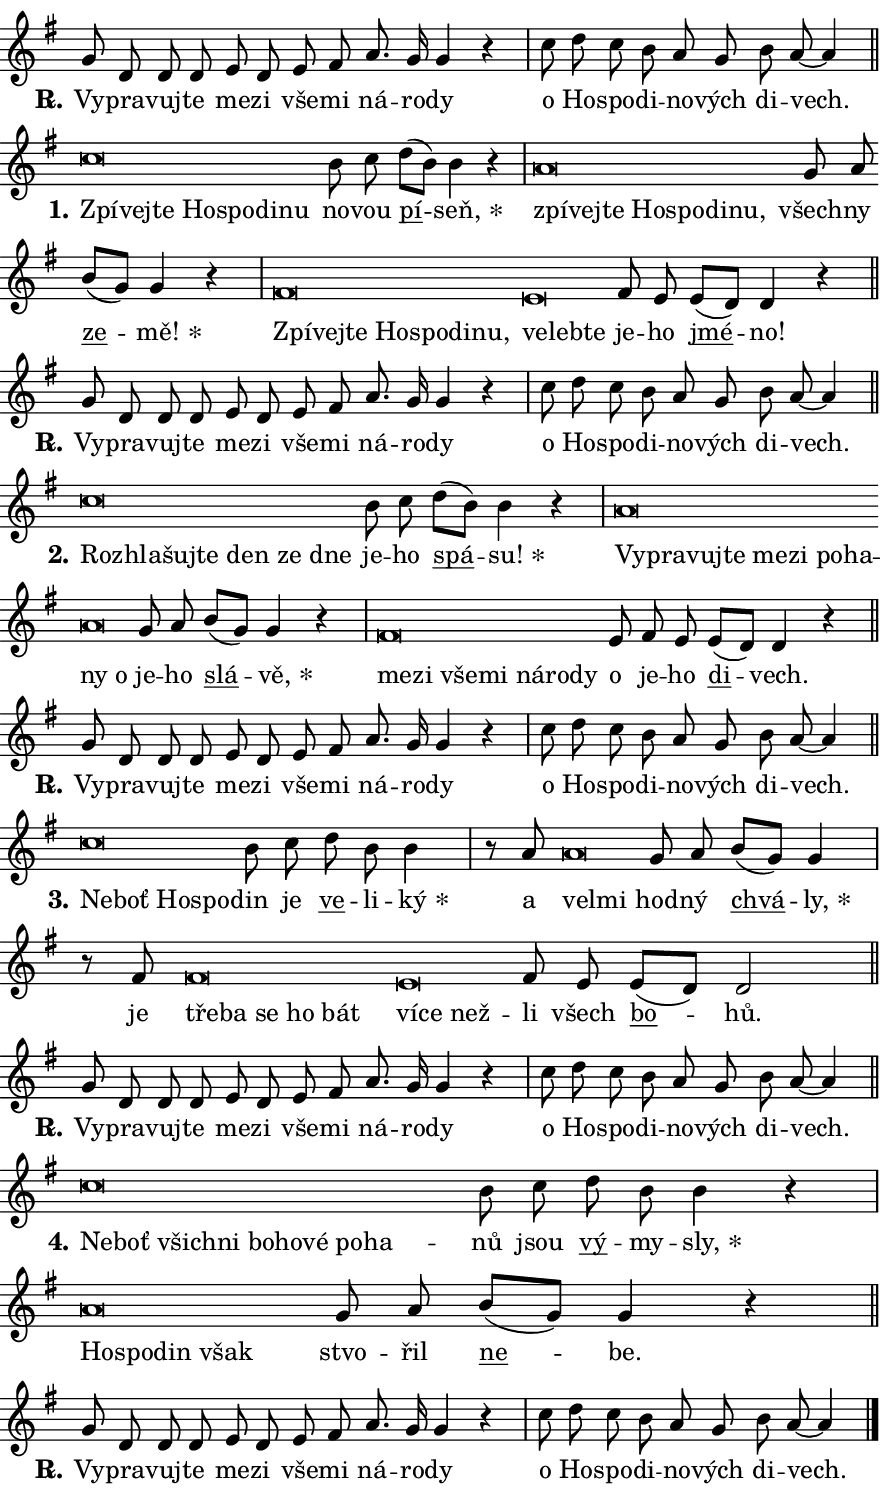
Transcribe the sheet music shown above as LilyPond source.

\version "2.24.0"
\header { tagline = "" }
\paper {
  indent = 0\cm
  top-margin = 0\cm
  right-margin = 0.13\cm % to fit lyric hyphens
  bottom-margin = 0\cm
  left-margin = 0\cm
  paper-width = 15\cm
  page-breaking = #ly:one-page-breaking
  system-system-spacing.basic-distance = #11
  score-system-spacing.basic-distance = #11
  ragged-last = ##f
}


%% Author: Thomas Morley
%% https://lists.gnu.org/archive/html/lilypond-user/2020-05/msg00002.html
#(define (line-position grob)
"Returns position of @var[grob} in current system:
   @code{'start}, if at first time-step
   @code{'end}, if at last time-step
   @code{'middle} otherwise
"
  (let* ((col (ly:item-get-column grob))
         (ln (ly:grob-object col 'left-neighbor))
         (rn (ly:grob-object col 'right-neighbor))
         (col-to-check-left (if (ly:grob? ln) ln col))
         (col-to-check-right (if (ly:grob? rn) rn col))
         (break-dir-left
           (and
             (ly:grob-property col-to-check-left 'non-musical #f)
             (ly:item-break-dir col-to-check-left)))
         (break-dir-right
           (and
             (ly:grob-property col-to-check-right 'non-musical #f)
             (ly:item-break-dir col-to-check-right))))
        (cond ((eqv? 1 break-dir-left) 'start)
              ((eqv? -1 break-dir-right) 'end)
              (else 'middle))))

#(define (tranparent-at-line-position vctor)
  (lambda (grob)
  "Relying on @code{line-position} select the relevant enry from @var{vctor}.
Used to determine transparency,"
    (case (line-position grob)
      ((end) (not (vector-ref vctor 0)))
      ((middle) (not (vector-ref vctor 1)))
      ((start) (not (vector-ref vctor 2))))))

noteHeadBreakVisibility =
#(define-music-function (break-visibility)(vector?)
"Makes @code{NoteHead}s transparent relying on @var{break-visibility}"
#{
  \override NoteHead.transparent =
    #(tranparent-at-line-position break-visibility)
#})

#(define delete-ledgers-for-transparent-note-heads
  (lambda (grob)
    "Reads whether a @code{NoteHead} is transparent.
If so this @code{NoteHead} is removed from @code{'note-heads} from
@var{grob}, which is supposed to be @code{LedgerLineSpanner}.
As a result ledgers are not printed for this @code{NoteHead}"
    (let* ((nhds-array (ly:grob-object grob 'note-heads))
           (nhds-list
             (if (ly:grob-array? nhds-array)
                 (ly:grob-array->list nhds-array)
                 '()))
           ;; Relies on the transparent-property being done before
           ;; Staff.LedgerLineSpanner.after-line-breaking is executed.
           ;; This is fragile ...
           (to-keep
             (remove
               (lambda (nhd)
                 (ly:grob-property nhd 'transparent #f))
               nhds-list)))
      ;; TODO find a better method to iterate over grob-arrays, similiar
      ;; to filter/remove etc for lists
      ;; For now rebuilt from scratch
      (set! (ly:grob-object grob 'note-heads)  '())
      (for-each
        (lambda (nhd)
          (ly:pointer-group-interface::add-grob grob 'note-heads nhd))
        to-keep))))

squashNotes = {
  \override NoteHead.X-extent = #'(-0.2 . 0.2)
  \override NoteHead.Y-extent = #'(-0.75 . 0)
  \override NoteHead.stencil =
    #(lambda (grob)
       (let ((pos (ly:grob-property grob 'staff-position)))
         (begin
           (if (< pos -7) (display "ERROR: Lower brevis then expected\n") (display ""))
           (if (<= pos -6) ly:text-interface::print ly:note-head::print))))
}
unSquashNotes = {
  \revert NoteHead.X-extent
  \revert NoteHead.Y-extent
  \revert NoteHead.stencil
}

hideNotes = \noteHeadBreakVisibility #begin-of-line-visible
unHideNotes = \noteHeadBreakVisibility #all-visible

% work-around for resetting accidentals
% https://lilypond.org/doc/v2.23/Documentation/notation/displaying-rhythms#unmetered-music
cadenzaMeasure = {
  \cadenzaOff
  \partial 1024 s1024
  \cadenzaOn
}

#(define-markup-command (accent layout props text) (markup?)
  "Underline accented syllable"
  (interpret-markup layout props
    #{\markup \override #'(offset . 4.3) \underline { #text }#}))

responsum = \markup \concat {
  "R" \hspace #-1.05 \path #0.1 #'((moveto 0 0.07) (lineto 0.9 0.8)) \hspace #0.05 "."
}

spaceSize = #0.6828661417322834 % exact space size for TeX Gyre Schola

\layout {
  \context {
    \Staff
    \remove "Time_signature_engraver"
    \override LedgerLineSpanner.after-line-breaking = #delete-ledgers-for-transparent-note-heads
  }
  \context {
    \Lyrics {
      \override LyricSpace.minimum-distance = \spaceSize
      \override LyricText.font-name = #"TeX Gyre Schola"
      \override LyricText.font-size = 1
      \override StanzaNumber.font-name = #"TeX Gyre Schola Bold"
      \override StanzaNumber.font-size = 1
    }
  }
  \context {
    \Score 
    \override NoteHead.text =
      #(lambda (grob) 
        (let ((pos (ly:grob-property grob 'staff-position)))
          #{\markup {
            \combine
              \halign #-0.55 \raise #(if (= pos -6) 0 0.5) \override #'(thickness . 2) \draw-line #'(3.2 . 0)
              \musicglyph "noteheads.sM1"
          }#}))
  }
}

% magnetic-lyrics.ily
%
%   written by
%     Jean Abou Samra <jean@abou-samra.fr>
%     Werner Lemberg <wl@gnu.org>
%
%   adapted by
%     Jiri Hon <jiri.hon@gmail.com>
%
% Version 2022-Apr-15

% https://www.mail-archive.com/lilypond-user@gnu.org/msg149350.html

#(define (Left_hyphen_pointer_engraver context)
   "Collect syllable-hyphen-syllable occurrences in lyrics and store
them in properties.  This engraver only looks to the left.  For
example, if the lyrics input is @code{foo -- bar}, it does the
following.

@itemize @bullet
@item
Set the @code{text} property of the @code{LyricHyphen} grob between
@q{foo} and @q{bar} to @code{foo}.

@item
Set the @code{left-hyphen} property of the @code{LyricText} grob with
text @q{foo} to the @code{LyricHyphen} grob between @q{foo} and
@q{bar}.
@end itemize

Use this auxiliary engraver in combination with the
@code{lyric-@/text::@/apply-@/magnetic-@/offset!} hook."
   (let ((hyphen #f)
         (text #f))
     (make-engraver
      (acknowledgers
       ((lyric-syllable-interface engraver grob source-engraver)
        (set! text grob)))
      (end-acknowledgers
       ((lyric-hyphen-interface engraver grob source-engraver)
        ;(when (not (grob::has-interface grob 'lyric-space-interface))
          (set! hyphen grob)));)
      ((stop-translation-timestep engraver)
       (when (and text hyphen)
         (ly:grob-set-object! text 'left-hyphen hyphen))
       (set! text #f)
       (set! hyphen #f)))))

#(define (lyric-text::apply-magnetic-offset! grob)
   "If the space between two syllables is less than the value in
property @code{LyricText@/.details@/.squash-threshold}, move the right
syllable to the left so that it gets concatenated with the left
syllable.

Use this function as a hook for
@code{LyricText@/.after-@/line-@/breaking} if the
@code{Left_@/hyphen_@/pointer_@/engraver} is active."
   (let ((hyphen (ly:grob-object grob 'left-hyphen #f)))
     (when hyphen
       (let ((left-text (ly:spanner-bound hyphen LEFT)))
         (when (grob::has-interface left-text 'lyric-syllable-interface)
           (let* ((common (ly:grob-common-refpoint grob left-text X))
                  (this-x-ext (ly:grob-extent grob common X))
                  (left-x-ext
                   (begin
                     ;; Trigger magnetism for left-text.
                     (ly:grob-property left-text 'after-line-breaking)
                     (ly:grob-extent left-text common X)))
                  ;; `delta` is the gap width between two syllables.
                  (delta (- (interval-start this-x-ext)
                            (interval-end left-x-ext)))
                  (details (ly:grob-property grob 'details))
                  (threshold (assoc-get 'squash-threshold details 0.2)))
             (when (< delta threshold)
               (let* (;; We have to manipulate the input text so that
                      ;; ligatures crossing syllable boundaries are not
                      ;; disabled.  For languages based on the Latin
                      ;; script this is essentially a beautification.
                      ;; However, for non-Western scripts it can be a
                      ;; necessity.
                      (lt (ly:grob-property left-text 'text))
                      (rt (ly:grob-property grob 'text))
                      (is-space (grob::has-interface hyphen 'lyric-space-interface))
                      (space (if is-space " " ""))
                      (extra-delta (if is-space spaceSize 0))
                      ;; Append new syllable.
                      (ltrt-space (if (and (string? lt) (string? rt))
                                (string-append lt space rt)
                                (make-concat-markup (list lt space rt))))
                      ;; Right-align `ltrt` to the right side.
                      (ltrt-space-markup (grob-interpret-markup
                               grob
                               (make-translate-markup
                                (cons (interval-length this-x-ext) 0)
                                (make-right-align-markup ltrt-space)))))
                 (begin
                   ;; Don't print `left-text`.
                   (ly:grob-set-property! left-text 'stencil #f)
                   ;; Set text and stencil (which holds all collected
                   ;; syllables so far) and shift it to the left.
                   (ly:grob-set-property! grob 'text ltrt-space)
                   (ly:grob-set-property! grob 'stencil ltrt-space-markup)
                   (ly:grob-translate-axis! grob (- (- delta extra-delta)) X))))))))))


#(define (lyric-hyphen::displace-bounds-first grob)
   ;; Make very sure this callback isn't triggered too early.
   (let ((left (ly:spanner-bound grob LEFT))
         (right (ly:spanner-bound grob RIGHT)))
     (ly:grob-property left 'after-line-breaking)
     (ly:grob-property right 'after-line-breaking)
     (ly:lyric-hyphen::print grob)))

squashThreshold = #0.4

\layout {
  \context {
    \Lyrics
    \consists #Left_hyphen_pointer_engraver
    \override LyricText.after-line-breaking =
      #lyric-text::apply-magnetic-offset!
    \override LyricHyphen.stencil = #lyric-hyphen::displace-bounds-first
    \override LyricText.details.squash-threshold = \squashThreshold
    \override LyricHyphen.minimum-distance = 0
    \override LyricHyphen.minimum-length = \squashThreshold
  }
}

squashText = \override LyricText.details.squash-threshold = 9999
unSquashText = \override LyricText.details.squash-threshold = \squashThreshold

leftText = \override LyricText.self-alignment-X = #LEFT
unLeftText = \revert LyricText.self-alignment-X

starOffset = #(lambda (grob) 
                (let ((x_offset (ly:self-alignment-interface::aligned-on-x-parent grob)))
                  (if (= x_offset 0) 0 (+ x_offset 1.2))))

star = #(define-music-function (syllable)(string?)
"Append star separator at the end of a syllable"
#{
  \once \override LyricText.X-offset = #starOffset
  \lyricmode { \markup {
    #syllable
    \override #'((font-name . "TeX Gyre Schola Bold")) \hspace #0.2 \lower #0.65 \larger "*"
  } }
#})

starAccent = #(define-music-function (syllable)(string?)
"Append star separator at the end of a syllable and make accent"
#{
  \once \override LyricText.X-offset = #starOffset
  \lyricmode { \markup {
    \accent #syllable
    \override #'((font-name . "TeX Gyre Schola Bold")) \hspace #0.2 \lower #0.65 \larger "*"
  } }
#})

breath = #(define-music-function (syllable)(string?)
"Append breathing indicator at the end of a syllable"
#{
  \lyricmode { \markup { #syllable "+" } }
#})

optionalBreath = #(define-music-function (syllable)(string?)
"Append optional breathing indicator at the end of a syllable"
#{
  \lyricmode { \markup { #syllable "(+)" } }
#})


\score {
    <<
        \new Voice = "melody" { \cadenzaOn \key g \major \relative { g'8 d d d e d e fis \bar "" a8. g16 g4 r \cadenzaMeasure \bar "|" c8 d c b \bar "" a g b a~ a4 \cadenzaMeasure \bar "||" \break } }
        \new Lyrics \lyricsto "melody" { \lyricmode { \set stanza = \responsum
Vy -- pra -- vuj -- te me -- zi vše -- mi ná -- ro -- dy o Ho -- spo -- di -- no -- vých di -- vech. } }
    >>
    \layout {}
}

\score {
    <<
        \new Voice = "melody" { \cadenzaOn \key g \major \relative { \squashNotes c''\breve*1/16 \hideNotes \breve*1/16 \bar "" \breve*1/16 \bar "" \breve*1/16 \bar "" \breve*1/16 \bar "" \breve*1/16 \breve*1/16 \bar "" \unHideNotes \unSquashNotes b8 c \bar "" d[( b)] b4 r \cadenzaMeasure \bar "|" \squashNotes a\breve*1/16 \hideNotes \breve*1/16 \bar "" \breve*1/16 \bar "" \breve*1/16 \bar "" \breve*1/16 \bar "" \breve*1/16 \breve*1/16 \bar "" \unHideNotes \unSquashNotes g8 a \bar "" b[( g)] g4 r \cadenzaMeasure \bar "|" \squashNotes fis\breve*1/16 \hideNotes \breve*1/16 \bar "" \breve*1/16 \bar "" \breve*1/16 \bar "" \breve*1/16 \bar "" \breve*1/16 \breve*1/16 \bar "" \unHideNotes \unSquashNotes \squashNotes e\breve*1/16 \hideNotes \breve*1/16 \breve*1/16 \bar "" \unHideNotes \unSquashNotes fis8 e \bar "" e[( d)] d4 r \cadenzaMeasure \bar "||" \break } }
        \new Lyrics \lyricsto "melody" { \lyricmode { \set stanza = "1."
\leftText Zpí -- \squashText vej -- te Ho -- spo -- di -- nu \unLeftText \unSquashText no -- vou \markup \accent pí -- \star seň, \leftText zpí -- \squashText vej -- te Ho -- spo -- di -- nu, \unLeftText \unSquashText všech -- ny \markup \accent ze -- \star mě! \leftText Zpí -- \squashText vej -- te Ho -- spo -- di -- nu, \unSquashText ve -- \squashText leb -- te \unLeftText \unSquashText je -- ho \markup \accent jmé -- no! } }
    >>
    \layout {}
}

\score {
    <<
        \new Voice = "melody" { \cadenzaOn \key g \major \relative { g'8 d d d e d e fis \bar "" a8. g16 g4 r \cadenzaMeasure \bar "|" c8 d c b \bar "" a g b a~ a4 \cadenzaMeasure \bar "||" \break } }
        \new Lyrics \lyricsto "melody" { \lyricmode { \set stanza = \responsum
Vy -- pra -- vuj -- te me -- zi vše -- mi ná -- ro -- dy o Ho -- spo -- di -- no -- vých di -- vech. } }
    >>
    \layout {}
}

\score {
    <<
        \new Voice = "melody" { \cadenzaOn \key g \major \relative { \squashNotes c''\breve*1/16 \hideNotes \breve*1/16 \bar "" \breve*1/16 \bar "" \breve*1/16 \bar "" \breve*1/16 \bar "" \breve*1/16 \breve*1/16 \bar "" \unHideNotes \unSquashNotes b8 c \bar "" d[( b)] b4 r \cadenzaMeasure \bar "|" \squashNotes a\breve*1/16 \hideNotes \breve*1/16 \bar "" \breve*1/16 \bar "" \breve*1/16 \bar "" \breve*1/16 \bar "" \breve*1/16 \bar "" \breve*1/16 \bar "" \breve*1/16 \bar "" \breve*1/16 \breve*1/16 \bar "" \unHideNotes \unSquashNotes g8 a \bar "" b[( g)] g4 r \cadenzaMeasure \bar "|" \squashNotes fis\breve*1/16 \hideNotes \breve*1/16 \bar "" \breve*1/16 \bar "" \breve*1/16 \bar "" \breve*1/16 \bar "" \breve*1/16 \breve*1/16 \bar "" \unHideNotes \unSquashNotes e8 fis8 e \bar "" e[( d)] d4 r \cadenzaMeasure \bar "||" \break } }
        \new Lyrics \lyricsto "melody" { \lyricmode { \set stanza = "2."
\leftText Roz -- \squashText hla -- šuj -- te den ze dne \unLeftText \unSquashText je -- ho \markup \accent spá -- \star su! \leftText Vy -- \squashText pra -- vuj -- te me -- zi po -- ha -- ny o \unLeftText \unSquashText je -- ho \markup \accent slá -- \star vě, \leftText me -- \squashText zi vše -- mi ná -- ro -- dy \unLeftText \unSquashText o je -- ho \markup \accent di -- vech. } }
    >>
    \layout {}
}

\score {
    <<
        \new Voice = "melody" { \cadenzaOn \key g \major \relative { g'8 d d d e d e fis \bar "" a8. g16 g4 r \cadenzaMeasure \bar "|" c8 d c b \bar "" a g b a~ a4 \cadenzaMeasure \bar "||" \break } }
        \new Lyrics \lyricsto "melody" { \lyricmode { \set stanza = \responsum
Vy -- pra -- vuj -- te me -- zi vše -- mi ná -- ro -- dy o Ho -- spo -- di -- no -- vých di -- vech. } }
    >>
    \layout {}
}

\score {
    <<
        \new Voice = "melody" { \cadenzaOn \key g \major \relative { \squashNotes c''\breve*1/16 \hideNotes \breve*1/16 \bar "" \breve*1/16 \breve*1/16 \bar "" \unHideNotes \unSquashNotes b8 c \bar "" d b b4 \cadenzaMeasure \bar "|" r8 a8 \squashNotes a\breve*1/16 \hideNotes \breve*1/16 \bar "" \unHideNotes \unSquashNotes g8 a \bar "" b[( g)] g4 \cadenzaMeasure \bar "|" r8 fis8 \squashNotes fis\breve*1/16 \hideNotes \breve*1/16 \bar "" \breve*1/16 \bar "" \breve*1/16 \breve*1/16 \bar "" \unHideNotes \unSquashNotes \squashNotes e\breve*1/16 \hideNotes \breve*1/16 \breve*1/16 \bar "" \unHideNotes \unSquashNotes fis8 e \bar "" e[( d)] d2 \cadenzaMeasure \bar "||" \break } }
        \new Lyrics \lyricsto "melody" { \lyricmode { \set stanza = "3."
\leftText Ne -- \squashText boť Ho -- spo -- \unLeftText \unSquashText din je \markup \accent ve -- li -- \star ký a \leftText vel -- \squashText mi \unLeftText \unSquashText hod -- ný \markup \accent chvá -- \star ly, je \leftText tře -- \squashText ba se ho bát \unSquashText ví -- \squashText ce než -- \unLeftText \unSquashText li všech \markup \accent bo -- hů. } }
    >>
    \layout {}
}

\score {
    <<
        \new Voice = "melody" { \cadenzaOn \key g \major \relative { g'8 d d d e d e fis \bar "" a8. g16 g4 r \cadenzaMeasure \bar "|" c8 d c b \bar "" a g b a~ a4 \cadenzaMeasure \bar "||" \break } }
        \new Lyrics \lyricsto "melody" { \lyricmode { \set stanza = \responsum
Vy -- pra -- vuj -- te me -- zi vše -- mi ná -- ro -- dy o Ho -- spo -- di -- no -- vých di -- vech. } }
    >>
    \layout {}
}

\score {
    <<
        \new Voice = "melody" { \cadenzaOn \key g \major \relative { \squashNotes c''\breve*1/16 \hideNotes \breve*1/16 \bar "" \breve*1/16 \bar "" \breve*1/16 \bar "" \breve*1/16 \bar "" \breve*1/16 \bar "" \breve*1/16 \bar "" \breve*1/16 \breve*1/16 \bar "" \unHideNotes \unSquashNotes b8 c \bar "" d b b4 r \cadenzaMeasure \bar "|" \squashNotes a\breve*1/16 \hideNotes \breve*1/16 \bar "" \breve*1/16 \breve*1/16 \bar "" \unHideNotes \unSquashNotes g8 a \bar "" b[( g)] g4 r \cadenzaMeasure \bar "||" \break } }
        \new Lyrics \lyricsto "melody" { \lyricmode { \set stanza = "4."
\leftText Ne -- \squashText boť všich -- ni bo -- ho -- vé po -- ha -- \unLeftText \unSquashText nů jsou \markup \accent vý -- my -- \star sly, \leftText Ho -- \squashText spo -- din však \unLeftText \unSquashText stvo -- řil \markup \accent ne -- be. } }
    >>
    \layout {}
}

\score {
    <<
        \new Voice = "melody" { \cadenzaOn \key g \major \relative { g'8 d d d e d e fis \bar "" a8. g16 g4 r \cadenzaMeasure \bar "|" c8 d c b \bar "" a g b a~ a4 \cadenzaMeasure \bar "||" \break } \bar "|." }
        \new Lyrics \lyricsto "melody" { \lyricmode { \set stanza = \responsum
Vy -- pra -- vuj -- te me -- zi vše -- mi ná -- ro -- dy o Ho -- spo -- di -- no -- vých di -- vech. } }
    >>
    \layout {}
}
